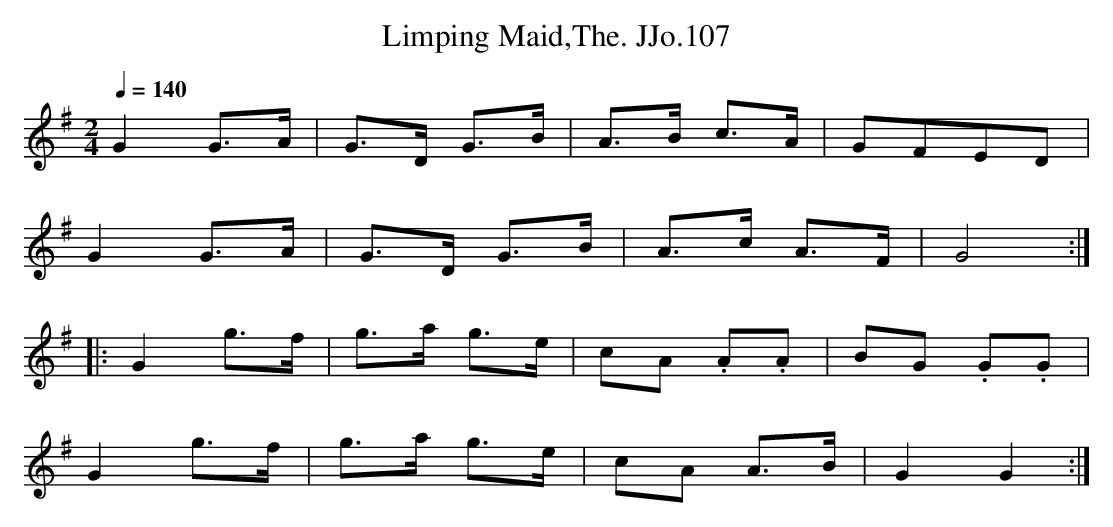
X:1
T:Limping Maid,The. JJo.107
L:1/8
M:2/4
Q:1/4=140
K:G
G2G>A|G>D G>B|A>B c>A|GFED|!
G2G>A|G>D G>B|A>c A>F|G4::!
G2g>f|g>a g>e|cA .A.A|BG .G.G|!
G2g>f|g>a g>e|cA A>B|G2G2:|
